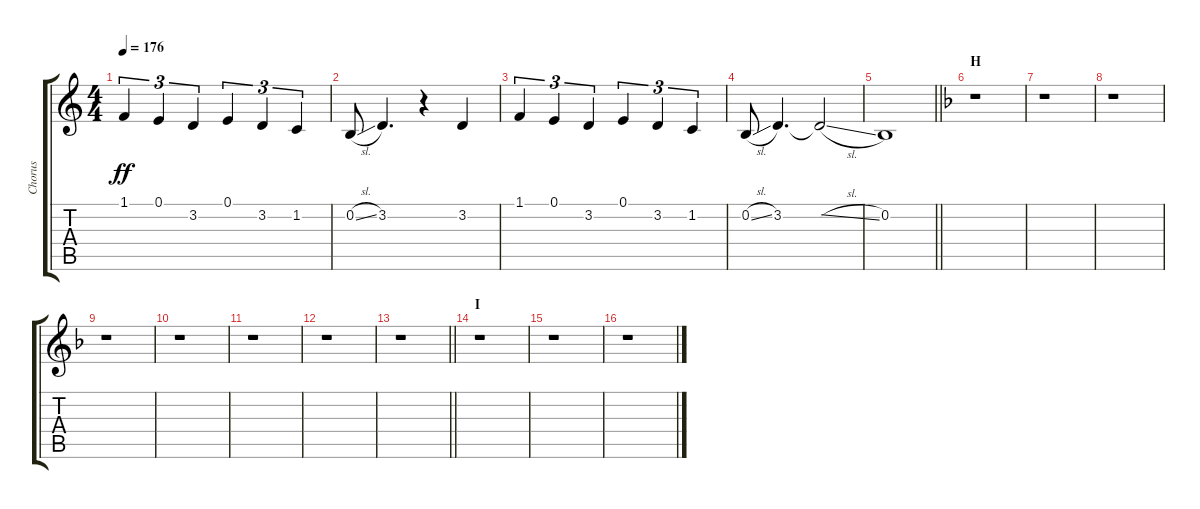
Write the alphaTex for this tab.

\track ("Chorus" "Chorus") {instrument voiceoohs}
\staff {score tabs}
\tuning (E4 B3 G3 D3 A2 E2) {hide}
\ts (4 4)
\tempo 176
\clef g2
\ks c
1.1.4{tu (3 2) dy ff} 0.1.4{tu (3 2)} 3.2.4{tu (3 2)} 0.1.4{tu (3 2)} 3.2.4{tu (3 2)} 1.2.4{tu (3 2)} |
0.2{sl}.8 3.2.4{d} r.4 3.2.4 |
1.1.4{tu (3 2)} 0.1.4{tu (3 2)} 3.2.4{tu (3 2)} 0.1.4{tu (3 2)} 3.2.4{tu (3 2)} 1.2.4{tu (3 2)} |
0.2{sl}.8 3.2.4{d} 3.2{sl t}.2 |
\barLineRight lightlight
0.2.1 |
\section ("" "H")
\ks f
r.1 |
r.1 |
r.1 |
r.1 |
r.1 |
r.1 |
r.1 |
\barLineRight lightlight
r.1 |
\section ("" "I")
r.1 |
r.1 |
r.1
